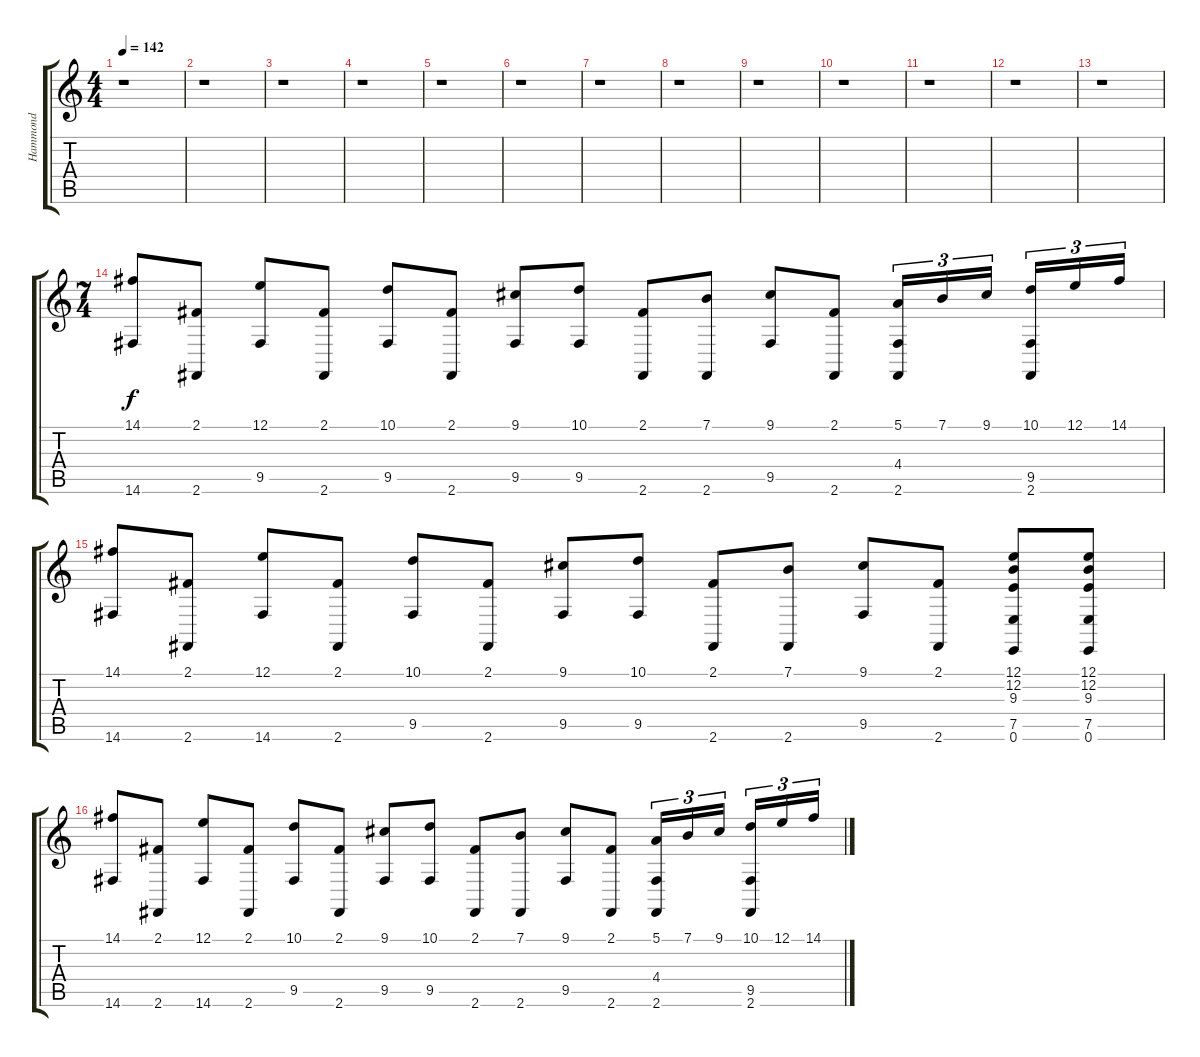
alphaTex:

\track ("Hammond" "Hammond") {instrument percussiveorgan}
\staff {score tabs}
\tuning (E4 B3 G3 D3 A2 E2) {hide}
\ts (4 4)
\tempo 142
\clef g2
\ks c
r.1{dy f} |
r.1 |
r.1 |
r.1 |
r.1 |
r.1 |
r.1 |
r.1 |
r.1 |
r.1 |
r.1 |
r.1 |
r.1 |
\ts (7 4)
(14.1 14.6).8 (2.1 2.6).8 (12.1 9.5).8 (2.1 2.6).8 (10.1 9.5).8 (2.1 2.6).8 (9.1 9.5).8 (10.1 9.5).8 (2.1 2.6).8 (7.1 2.6).8 (9.1 9.5).8 (2.1 2.6).8 (5.1 4.4 2.6).16{tu (3 2)} 7.1.16{tu (3 2)} 9.1.16{tu (3 2)} (10.1 9.5 2.6).16{tu (3 2)} 12.1.16{tu (3 2)} 14.1.16{tu (3 2)} |
(14.1 14.6).8 (2.1 2.6).8 (12.1 14.6).8 (2.1 2.6).8 (10.1 9.5).8 (2.1 2.6).8 (9.1 9.5).8 (10.1 9.5).8 (2.1 2.6).8 (7.1 2.6).8 (9.1 9.5).8 (2.1 2.6).8 (12.1 12.2 9.3 7.5 0.6).8 (12.1 12.2 9.3 7.5 0.6).8 |
(14.1 14.6).8 (2.1 2.6).8 (12.1 14.6).8 (2.1 2.6).8 (10.1 9.5).8 (2.1 2.6).8 (9.1 9.5).8 (10.1 9.5).8 (2.1 2.6).8 (7.1 2.6).8 (9.1 9.5).8 (2.1 2.6).8 (5.1 4.4 2.6).16{tu (3 2)} 7.1.16{tu (3 2)} 9.1.16{tu (3 2)} (10.1 9.5 2.6).16{tu (3 2)} 12.1.16{tu (3 2)} 14.1.16{tu (3 2)}
